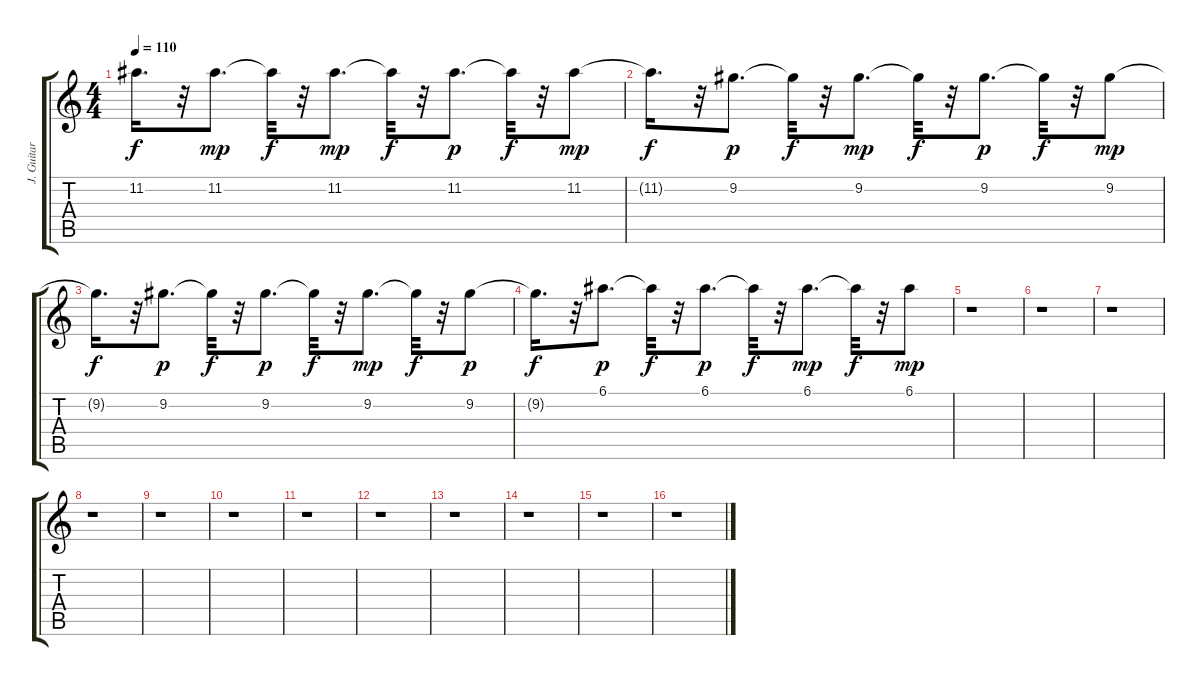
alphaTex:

\track ("J. Guitar" "J. Guitar") {instrument electricguitarjazz}
\staff {score tabs}
\tuning (E4 B3 G3 D3 A2 E2) {hide}
\ts (4 4)
\tempo 110
\clef g2
\ks c
11.2{t}.16{d dy f} r.32 11.2.8{d dy mp} 11.2{t}.32{dy f} r.32 11.2.8{d dy mp} 11.2{t}.32{dy f} r.32 11.2.8{d dy p} 11.2{t}.32{dy f} r.32 11.2.8{dy mp} |
11.2{t}.16{d dy f} r.32 9.2.8{d dy p} 9.2{t}.32{dy f} r.32 9.2.8{d dy mp} 9.2{t}.32{dy f} r.32 9.2.8{d dy p} 9.2{t}.32{dy f} r.32 9.2.8{dy mp} |
9.2{t}.16{d dy f} r.32 9.2.8{d dy p} 9.2{t}.32{dy f} r.32 9.2.8{d dy p} 9.2{t}.32{dy f} r.32 9.2.8{d dy mp} 9.2{t}.32{dy f} r.32 9.2.8{dy p} |
9.2{t}.16{d dy f} r.32 6.1.8{d dy p} 6.1{t}.32{dy f} r.32 6.1.8{d dy p} 6.1{t}.32{dy f} r.32 6.1.8{d dy mp} 6.1{t}.32{dy f} r.32 6.1.8{dy mp} |
r.1 |
r.1 |
r.1 |
r.1 |
r.1 |
r.1 |
r.1 |
r.1 |
r.1 |
r.1 |
r.1 |
r.1
